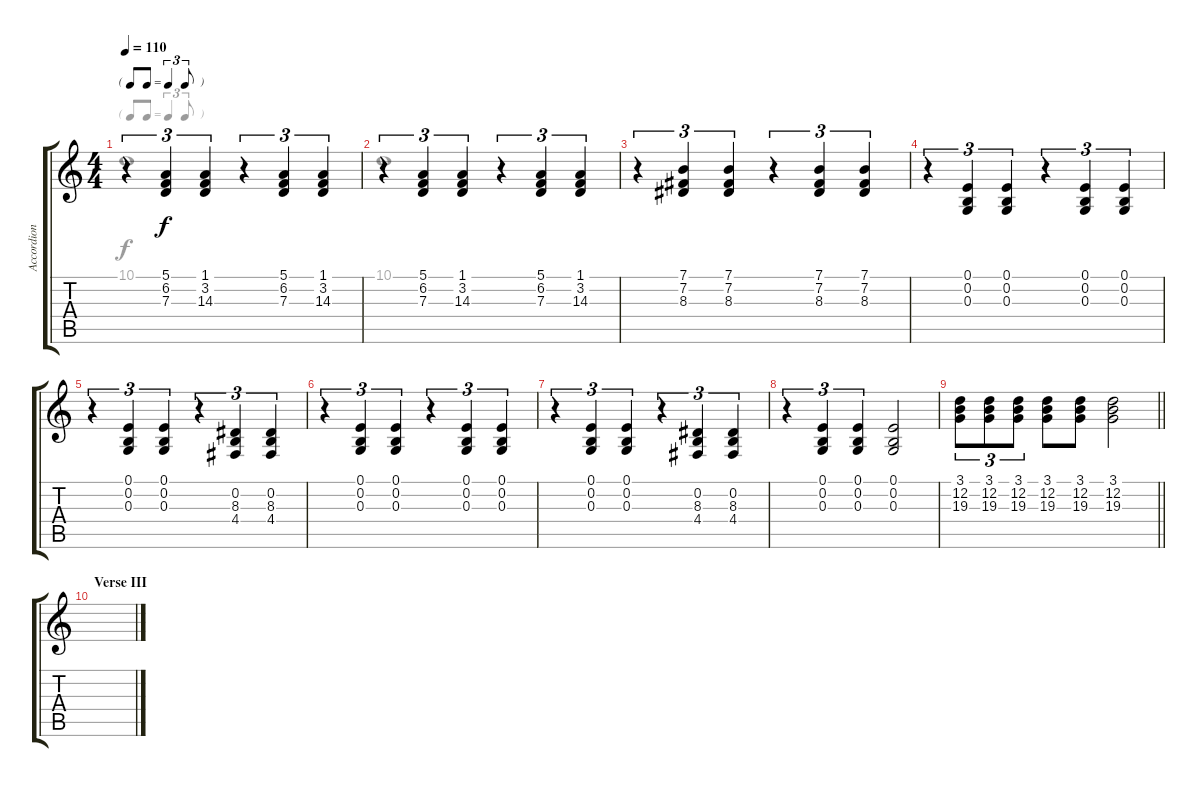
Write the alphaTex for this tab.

\track ("Accordion" "Accordion") {instrument accordion}
\staff {score tabs}
\tuning (E4 B3 G3 D3 A2 E2) {hide}
\voice
\ts (4 4)
\tf triplet8th
\tempo 110
\clef g2
\ks c
r.4{tu (3 2) dy f} (5.1 6.2 7.3).4{tu (3 2)} (1.1 3.2 14.3).4{tu (3 2)} r.4{tu (3 2)} (5.1 6.2 7.3).4{tu (3 2)} (1.1 3.2 14.3).4{tu (3 2)} |
r.4{tu (3 2)} (5.1 6.2 7.3).4{tu (3 2)} (1.1 3.2 14.3).4{tu (3 2)} r.4{tu (3 2)} (5.1 6.2 7.3).4{tu (3 2)} (1.1 3.2 14.3).4{tu (3 2)} |
r.4{tu (3 2)} (7.1 7.2 8.3).4{tu (3 2)} (7.1 7.2 8.3).4{tu (3 2)} r.4{tu (3 2)} (7.1 7.2 8.3).4{tu (3 2)} (7.1 7.2 8.3).4{tu (3 2)} |
r.4{tu (3 2) instrument pad3polysynth} (0.1 0.2 0.3).4{tu (3 2)} (0.1 0.2 0.3).4{tu (3 2)} r.4{tu (3 2)} (0.1 0.2 0.3).4{tu (3 2)} (0.1 0.2 0.3).4{tu (3 2)} |
r.4{tu (3 2)} (0.1 0.2 0.3).4{tu (3 2)} (0.1 0.2 0.3).4{tu (3 2)} r.4{tu (3 2)} (0.2 8.3 4.4).4{tu (3 2)} (0.2 8.3 4.4).4{tu (3 2)} |
r.4{tu (3 2)} (0.1 0.2 0.3).4{tu (3 2)} (0.1 0.2 0.3).4{tu (3 2)} r.4{tu (3 2)} (0.1 0.2 0.3).4{tu (3 2)} (0.1 0.2 0.3).4{tu (3 2)} |
r.4{tu (3 2)} (0.1 0.2 0.3).4{tu (3 2)} (0.1 0.2 0.3).4{tu (3 2)} r.4{tu (3 2)} (0.2 8.3 4.4).4{tu (3 2)} (0.2 8.3 4.4).4{tu (3 2)} |
r.4{tu (3 2)} (0.1 0.2 0.3).4{tu (3 2)} (0.1 0.2 0.3).4{tu (3 2)} (0.1 0.2 0.3).2 |
\barLineRight lightlight
(3.1 12.2 19.3).8{tu (3 2) instrument acousticgrandpiano} (3.1 12.2 19.3).8{tu (3 2)} (3.1 12.2 19.3).8{tu (3 2)} (3.1 12.2 19.3).8 (3.1 12.2 19.3).8 (3.1 12.2 19.3).2 |
\section ("" "Verse III")
|
|
|
|
|
|
\voice
\clef g2
\ottava regular
\simile none
\ks c
10.1.1{dy f} |
10.1.1 |
|
|
|
|
|
|
\barLineRight lightlight
|
|
|
|
|
|
|
